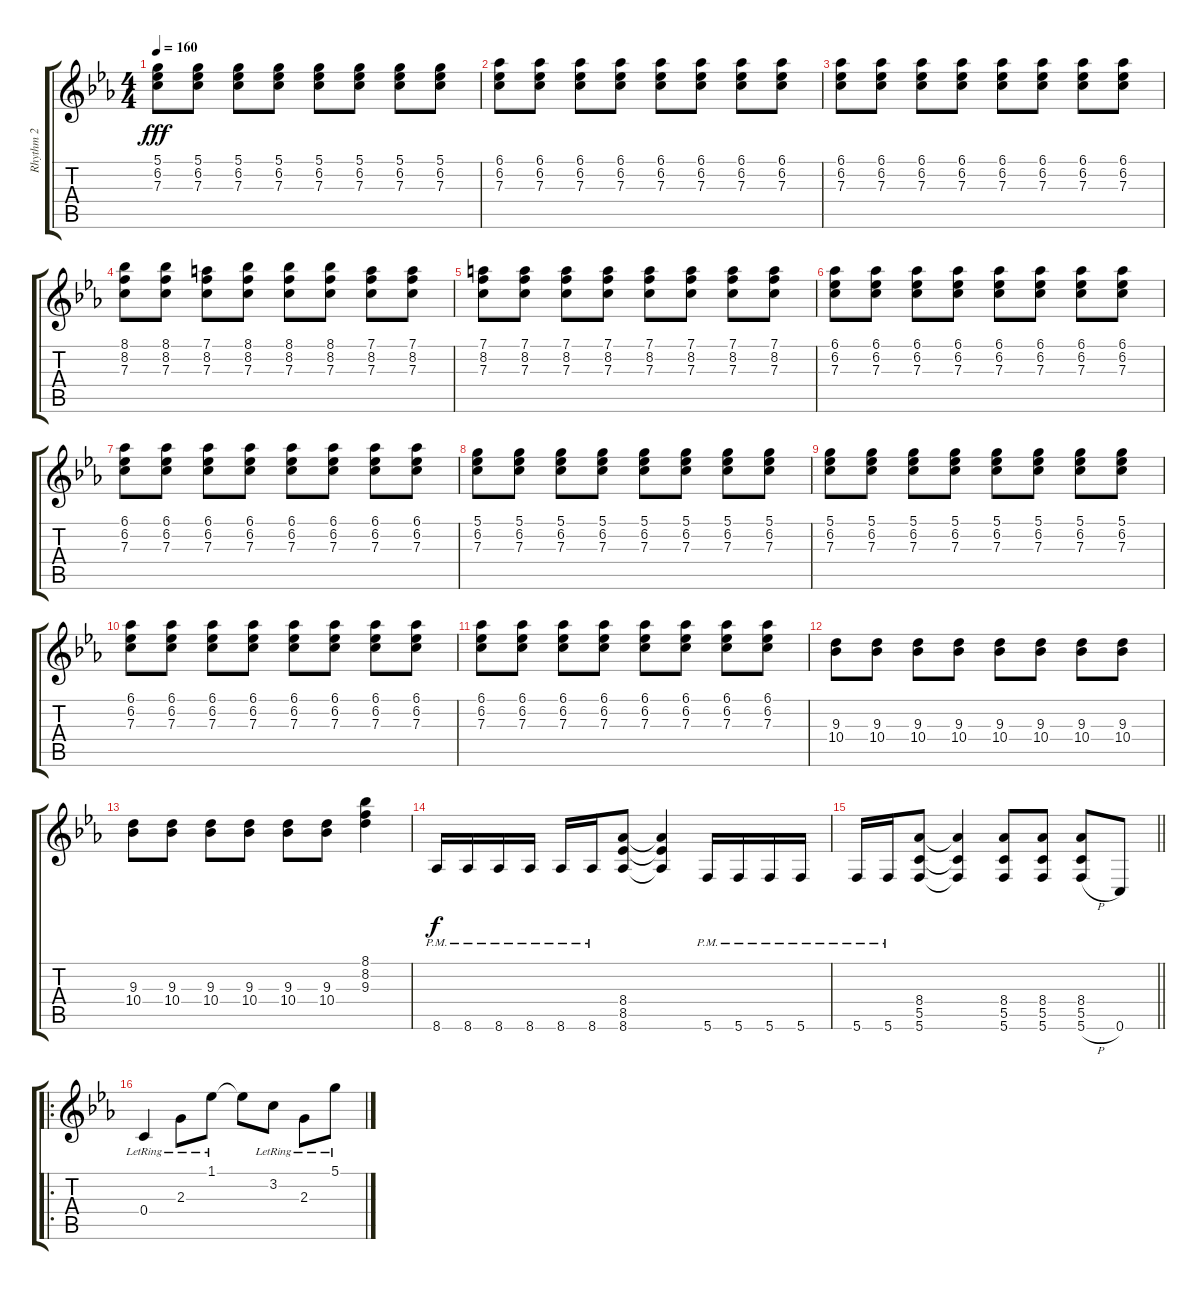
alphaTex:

\track ("Rhythm 2" "Rhythm 2") {instrument distortionguitar}
\staff {score tabs}
\tuning (D4 A3 F3 C3 G2 C2) {hide}
\ts (4 4)
\tempo 160
\clef g2
\ks eb
(5.1 6.2 7.3).8{dy fff} (5.1 6.2 7.3).8 (5.1 6.2 7.3).8 (5.1 6.2 7.3).8 (5.1 6.2 7.3).8 (5.1 6.2 7.3).8 (5.1 6.2 7.3).8 (5.1 6.2 7.3).8 |
(6.1 6.2 7.3).8 (6.1 6.2 7.3).8 (6.1 6.2 7.3).8 (6.1 6.2 7.3).8 (6.1 6.2 7.3).8 (6.1 6.2 7.3).8 (6.1 6.2 7.3).8 (6.1 6.2 7.3).8 |
(6.1 6.2 7.3).8 (6.1 6.2 7.3).8 (6.1 6.2 7.3).8 (6.1 6.2 7.3).8 (6.1 6.2 7.3).8 (6.1 6.2 7.3).8 (6.1 6.2 7.3).8 (6.1 6.2 7.3).8 |
(8.1 8.2 7.3).8 (8.1 8.2 7.3).8 (7.1 8.2 7.3).8 (8.1 8.2 7.3).8 (8.1 8.2 7.3).8 (8.1 8.2 7.3).8 (7.1 8.2 7.3).8 (7.1 8.2 7.3).8 |
(7.1 8.2 7.3).8 (7.1 8.2 7.3).8 (7.1 8.2 7.3).8 (7.1 8.2 7.3).8 (7.1 8.2 7.3).8 (7.1 8.2 7.3).8 (7.1 8.2 7.3).8 (7.1 8.2 7.3).8 |
(6.1 6.2 7.3).8 (6.1 6.2 7.3).8 (6.1 6.2 7.3).8 (6.1 6.2 7.3).8 (6.1 6.2 7.3).8 (6.1 6.2 7.3).8 (6.1 6.2 7.3).8 (6.1 6.2 7.3).8 |
(6.1 6.2 7.3).8 (6.1 6.2 7.3).8 (6.1 6.2 7.3).8 (6.1 6.2 7.3).8 (6.1 6.2 7.3).8 (6.1 6.2 7.3).8 (6.1 6.2 7.3).8 (6.1 6.2 7.3).8 |
(5.1 6.2 7.3).8 (5.1 6.2 7.3).8 (5.1 6.2 7.3).8 (5.1 6.2 7.3).8 (5.1 6.2 7.3).8 (5.1 6.2 7.3).8 (5.1 6.2 7.3).8 (5.1 6.2 7.3).8 |
(5.1 6.2 7.3).8 (5.1 6.2 7.3).8 (5.1 6.2 7.3).8 (5.1 6.2 7.3).8 (5.1 6.2 7.3).8 (5.1 6.2 7.3).8 (5.1 6.2 7.3).8 (5.1 6.2 7.3).8 |
(6.1 6.2 7.3).8 (6.1 6.2 7.3).8 (6.1 6.2 7.3).8 (6.1 6.2 7.3).8 (6.1 6.2 7.3).8 (6.1 6.2 7.3).8 (6.1 6.2 7.3).8 (6.1 6.2 7.3).8 |
(6.1 6.2 7.3).8 (6.1 6.2 7.3).8 (6.1 6.2 7.3).8 (6.1 6.2 7.3).8 (6.1 6.2 7.3).8 (6.1 6.2 7.3).8 (6.1 6.2 7.3).8 (6.1 6.2 7.3).8 |
(9.3 10.4).8 (9.3 10.4).8 (9.3 10.4).8 (9.3 10.4).8 (9.3 10.4).8 (9.3 10.4).8 (9.3 10.4).8 (9.3 10.4).8 |
(9.3 10.4).8 (9.3 10.4).8 (9.3 10.4).8 (9.3 10.4).8 (9.3 10.4).8 (9.3 10.4).8 (8.1 8.2 9.3).4 |
8.6{pm}.16{dy f} 8.6{pm}.16 8.6{pm}.16 8.6{pm}.16 8.6{pm}.16 8.6{pm}.16 (8.4 8.5 8.6).8 (8.4{t} 8.5{t} 8.6{t}).4 5.6{pm}.16 5.6{pm}.16 5.6{pm}.16 5.6{pm}.16 |
\barLineRight lightlight
5.6{pm}.16 5.6{pm}.16 (8.4 5.5 5.6).8 (8.4{t} 5.5{t} 5.6{t}).4 (8.4 5.5 5.6).8 (8.4 5.5 5.6).8 (8.4 5.5 5.6{h}).8 0.6.8 |
\ro
0.4{lr}.4 2.3{lr}.8 1.1{lr}.8 1.1{t}.8 3.2{lr}.8 2.3{lr}.8 5.1{lr}.8
